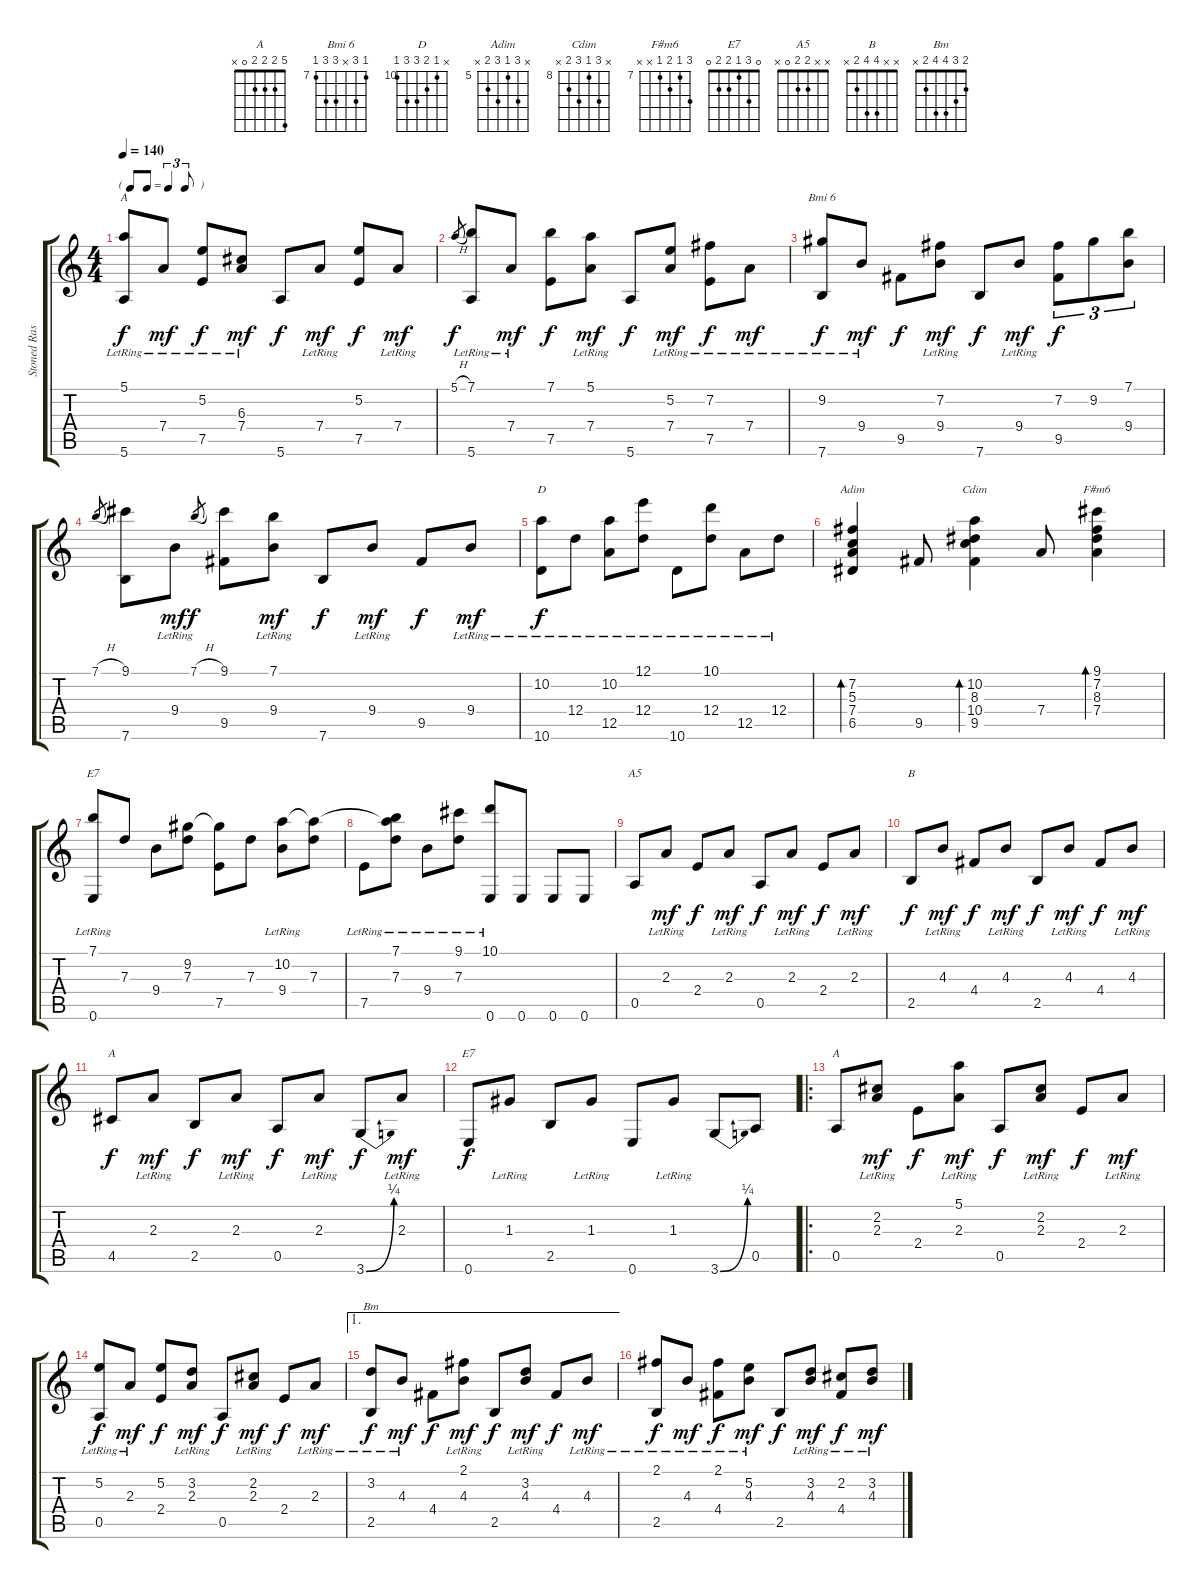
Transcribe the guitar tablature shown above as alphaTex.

\track ("Stoned Rasta-boy" "Stoned Ras") {instrument acousticguitarsteel}
\staff {score tabs}
\tuning (E4 B3 G3 D3 A2 E2) {hide}
\chord ("A" 5 x 6 7 7 5) {firstfret 5}
\chord ("Bmi 6" 7 9 x 9 9 7) {firstfret 7}
\chord ("D" x 10 11 12 12 10) {firstfret 10}
\chord ("Adim" x 7 5 7 6 x) {firstfret 5}
\chord ("Cdim" x 10 8 10 9 x) {firstfret 8}
\chord ("F#m6" 9 7 8 7 x x) {firstfret 7}
\chord ("E7" 7 9 7 9 7 0) {firstfret 7}
\chord ("A5" x x 2 2 0 x)
\chord ("B" x x 4 4 2 x)
\chord ("A" x x 2 2 4 x)
\chord ("E7" 0 3 1 2 2 0)
\chord ("A" 5 2 2 2 0 x)
\chord ("Bm" 2 3 4 4 2 x)
\ts (4 4)
\tf triplet8th
\tempo 140
\clef g2
\ks c
(5.1{lr} 5.6).8{ch "A" dy f} 7.4{lr}.8{dy mf} (5.2{lr} 7.5).8{dy f} (6.3{lr} 7.4{lr}).8{dy mf} 5.6.8{dy f} 7.4{lr}.8{dy mf} (5.2 7.5).8{dy f} 7.4{lr}.8{dy mf} |
5.1{h}.8{gr dy f} (7.1{lr} 5.6).8 7.4{lr}.8{dy mf} (7.1 7.5).8{dy f} (5.1{lr} 7.4{lr}).8{dy mf} 5.6.8{dy f} (5.2 7.4{lr}).8{dy mf} (7.2{lr} 7.5).8{dy f} 7.4{lr}.8{dy mf} |
(9.2{lr} 7.6).8{ch "Bmi 6" dy f} 9.4{lr}.8{dy mf} 9.5.8{dy f} (7.2{lr} 9.4{lr}).8{dy mf} 7.6.8{dy f} 9.4{lr}.8{dy mf} (7.2 9.5).8{tu (3 2) dy f} 9.2.8{tu (3 2)} (7.1 9.4).8{tu (3 2)} |
7.1{h}.8{gr} (9.1 7.6).8 9.4{lr}.8{dy mf} 7.1{h}.8{gr dy f} (9.1 9.5).8 (7.1{lr} 9.4{lr}).8{dy mf} 7.6.8{dy f} 9.4{lr}.8{dy mf} 9.5.8{dy f} 9.4{lr}.8{dy mf} |
(10.2{lr} 10.6{lr}).8{ch "D" dy f} 12.4{lr}.8 (10.2 12.5{lr}).8 (12.1{lr} 12.4{lr}).8 10.6{lr}.8 (10.1{lr} 12.4{lr}).8 12.5{lr}.8 12.4{lr}.8 |
(7.2 5.3 7.4 6.5).4{bd 120 ch "Adim"} 9.5.8 (10.2 8.3 10.4 9.5).4{bd 120 ch "Cdim"} 7.4.8 (9.1 7.2 8.3 7.4).4{bd 120 ch "F#m6"} |
(7.1{lr} 0.6).8{ch "E7"} 7.3.8 9.4.8 (9.2 7.3).8 (9.2{t} 7.5).8 7.3.8 (10.2{lr} 9.4).8 (10.2{t} 7.3).8 |
7.5{lr}.8 (7.1{lr} 10.2{t} 7.3{lr}).8 9.4{lr}.8 (9.1{lr} 7.3{lr}).8 (10.1{lr} 0.6).8 0.6.8 0.6.8 0.6.8 |
0.5.8{ch "A5"} 2.3{lr}.8{dy mf} 2.4.8{dy f} 2.3{lr}.8{dy mf} 0.5.8{dy f} 2.3{lr}.8{dy mf} 2.4.8{dy f} 2.3{lr}.8{dy mf} |
2.5.8{ch "B" dy f} 4.3{lr}.8{dy mf} 4.4.8{dy f} 4.3{lr}.8{dy mf} 2.5.8{dy f} 4.3{lr}.8{dy mf} 4.4.8{dy f} 4.3{lr}.8{dy mf} |
4.5.8{ch "A" dy f} 2.3{lr}.8{dy mf} 2.5.8{dy f} 2.3{lr}.8{dy mf} 0.5.8{dy f} 2.3{lr}.8{dy mf} 3.6{be (bend 0 0 60 1)}.8{dy f} 2.3{lr}.8{dy mf} |
0.6.8{ch "E7" dy f} 1.3{lr}.8 2.5.8 1.3{lr}.8 0.6.8 1.3{lr}.8 3.6{be (bend 0 0 60 1)}.8 0.5.8 |
\ro
0.5.8{ch "A"} (2.2{lr} 2.3{lr}).8{dy mf} 2.4.8{dy f} (5.1{lr} 2.3{lr}).8{dy mf} 0.5.8{dy f} (2.2{lr} 2.3{lr}).8{dy mf} 2.4.8{dy f} 2.3{lr}.8{dy mf} |
(5.2{lr} 0.5).8{dy f} 2.3{lr}.8{dy mf} (5.2 2.4).8{dy f} (3.2 2.3{lr}).8{dy mf} 0.5.8{dy f} (2.2{lr} 2.3{lr}).8{dy mf} 2.4.8{dy f} 2.3{lr}.8{dy mf} |
\ae 1
(3.2{lr} 2.5).8{ch "Bm" dy f} 4.3{lr}.8{dy mf} 4.4.8{dy f} (2.1{lr} 4.3{lr}).8{dy mf} 2.5.8{dy f} (3.2{lr} 4.3{lr}).8{dy mf} 4.4.8{dy f} 4.3{lr}.8{dy mf} |
(2.1{lr} 2.5).8{dy f} 4.3{lr}.8{dy mf} (2.1{lr} 4.4).8{dy f} (5.2 4.3{lr}).8{dy mf} 2.5.8{dy f} (3.2{lr} 4.3{lr}).8{dy mf} (2.2{lr} 4.4).8{dy f} (3.2{lr} 4.3{lr}).8{dy mf}
